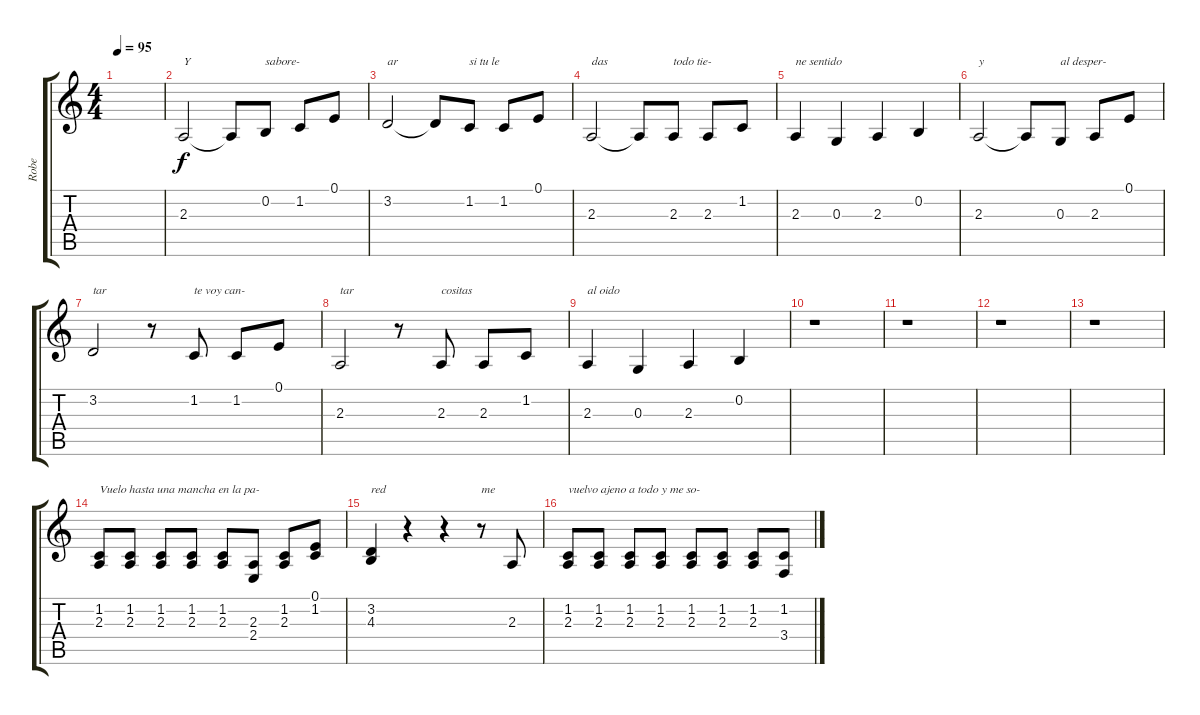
\track ("Robe" "Robe") {instrument voiceoohs}
\staff {score tabs}
\tuning (E4 B3 G3 D3 A2 E2) {hide}
\ts (4 4)
\tempo 95
\clef g2
\ks c
|
2.3.2{txt "Y"} 2.3{t}.8 0.2.8{txt "sabore-"} 1.2.8 0.1.8 |
3.2.2{txt "ar"} 3.2{t}.8 1.2.8{txt "si tu le"} 1.2.8 0.1.8 |
2.3.2{txt "das"} 2.3{t}.8 2.3.8{txt "todo tie-"} 2.3.8 1.2.8 |
2.3.4{txt "ne sentido"} 0.3.4 2.3.4 0.2.4 |
2.3.2{txt "y"} 2.3{t}.8 0.3.8{txt "al desper-"} 2.3.8 0.1.8 |
3.2.2{txt "tar"} r.8 1.2.8{txt "te voy can-"} 1.2.8 0.1.8 |
2.3.2{txt "tar"} r.8 2.3.8{txt "cositas"} 2.3.8 1.2.8 |
2.3.4{txt "al oido"} 0.3.4 2.3.4 0.2.4 |
r.1 |
r.1 |
r.1 |
r.1 |
(1.2 2.3).8{txt "Vuelo hasta una mancha en la pa-"} (1.2 2.3).8 (1.2 2.3).8 (1.2 2.3).8 (1.2 2.3).8 (2.3 2.4).8 (1.2 2.3).8 (0.1 1.2).8 |
(3.2 4.3).4{txt "red"} r.4 r.4 r.8{txt "me"} 2.3.8 |
(1.2 2.3).8{txt "vuelvo ajeno a todo y me so-"} (1.2 2.3).8 (1.2 2.3).8 (1.2 2.3).8 (1.2 2.3).8 (1.2 2.3).8 (1.2 2.3).8 (1.2 3.4).8
